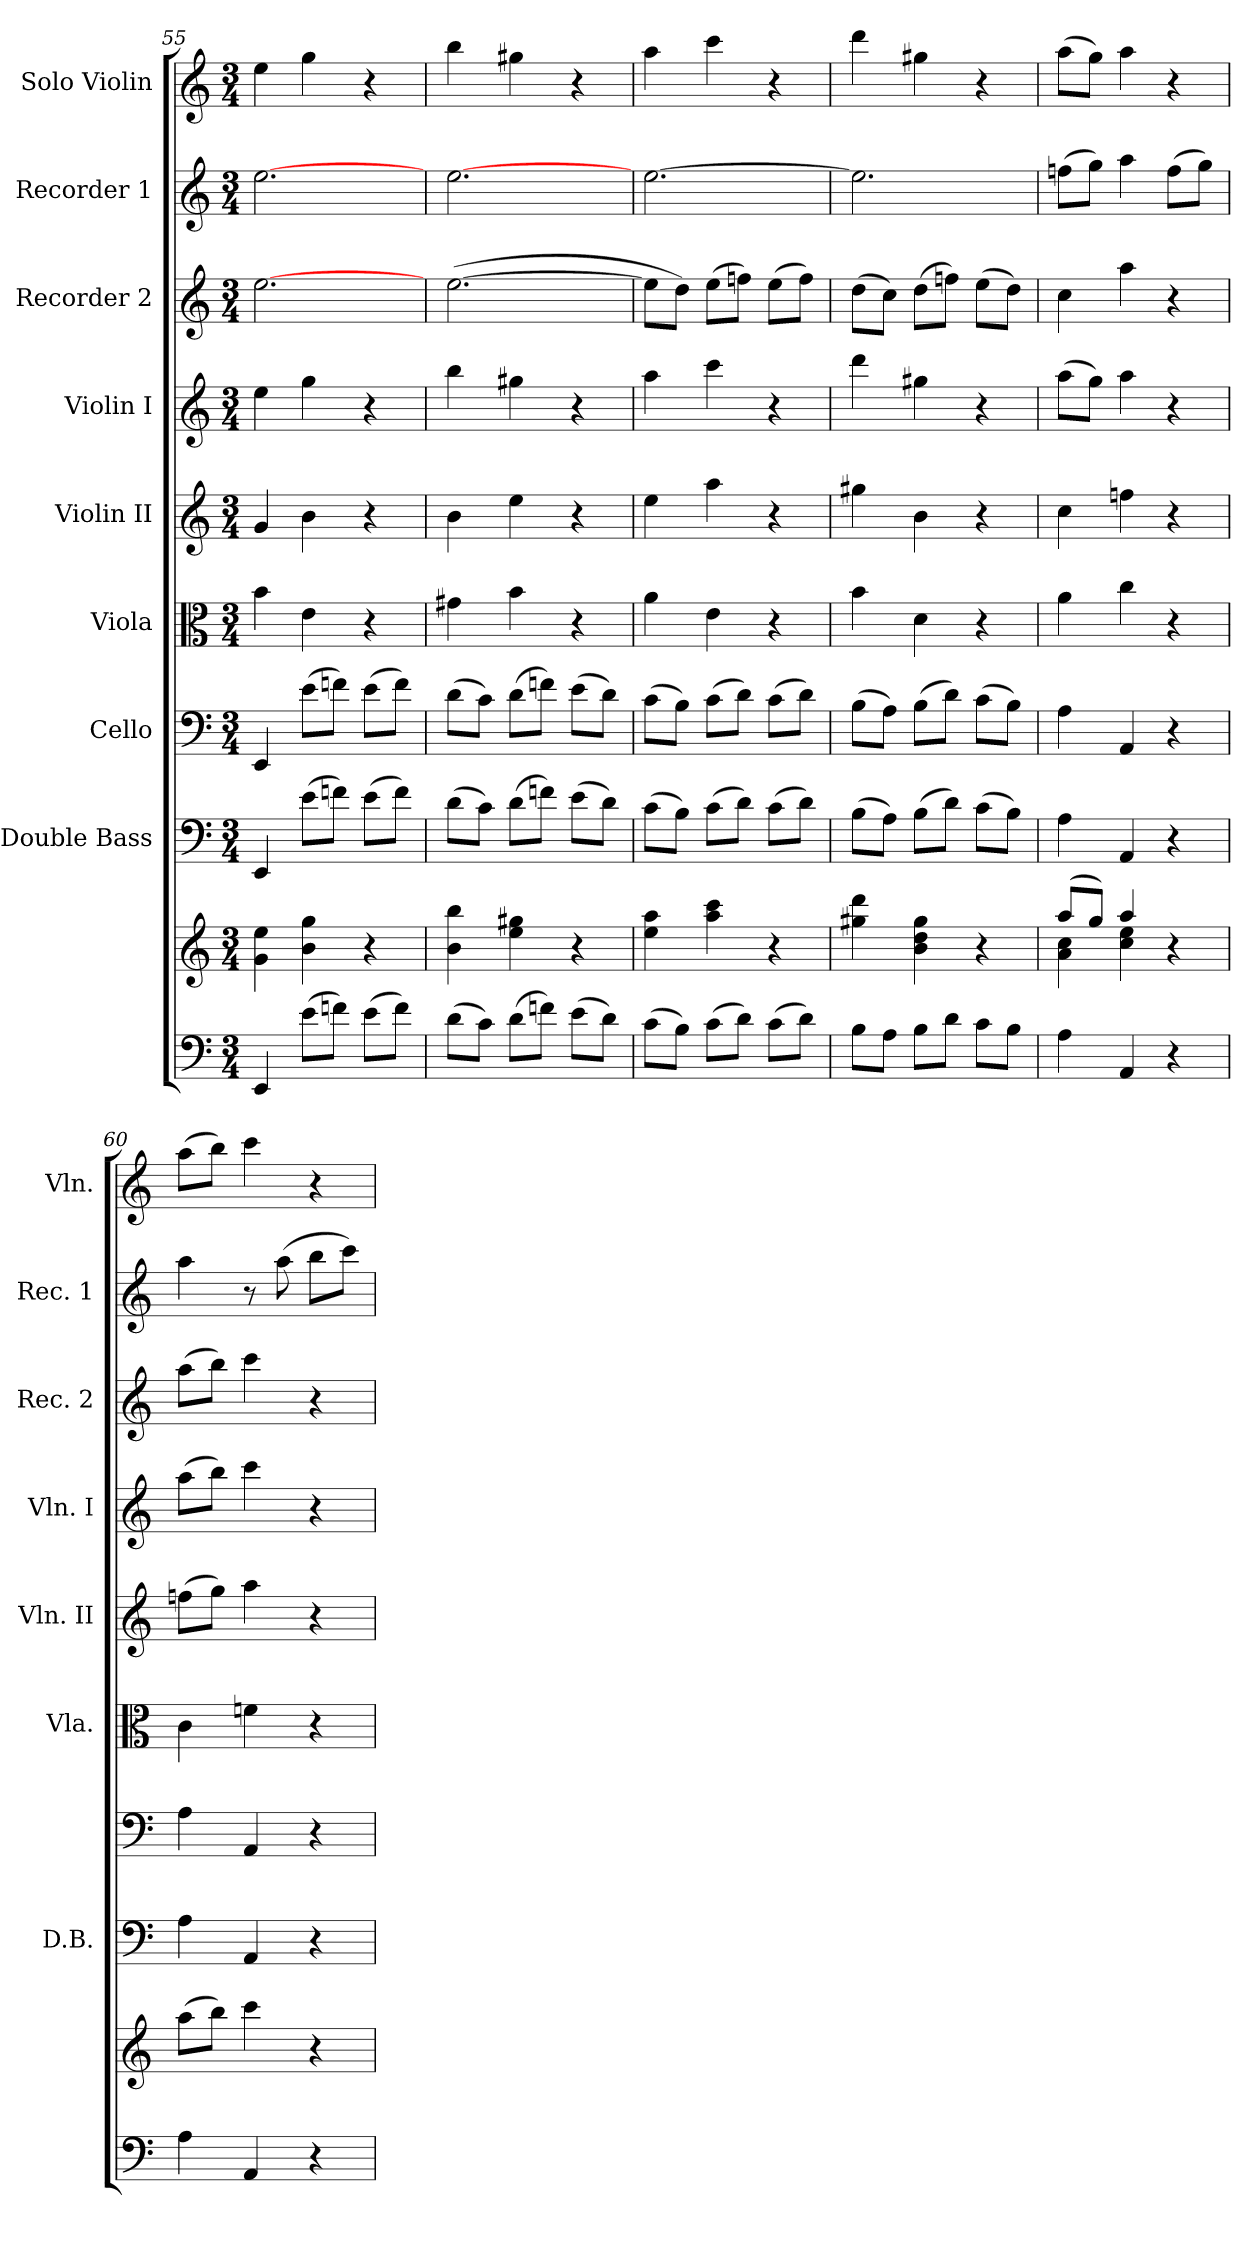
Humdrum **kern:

**kern	**kern	**kern	**kern	**kern	**kern	**kern	**kern	**kern	**kern
*part9	*part9	*part8	*part7	*part6	*part5	*part4	*part3	*part2	*part1
*staff10	*staff9	*staff8	*staff7	*staff6	*staff5	*staff4	*staff3	*staff2	*staff1
*	*	*I"Double Bass	*I"Cello	*I"Viola	*I"Violin II	*I"Violin I	*I"Recorder 2	*I"Recorder 1	*I"Solo Violin
*	*	*I'D.B.	*	*I'Vla.	*I'Vln. II	*I'Vln. I	*I'Rec. 2	*I'Rec. 1	*I'Vln.
*clefF4	*clefG2	*clefF4	*clefF4	*clefC3	*clefG2	*clefG2	*clefG2	*clefG2	*clefG2
*	*	*ITrd7c12	*	*	*	*	*	*	*
*M3/4	*M3/4	*M3/4	*M3/4	*M3/4	*M3/4	*M3/4	*M3/4	*M3/4	*M3/4
=55	=55	=55	=55	=55	=55	=55	=55	=55	=55
4EE/	4g\ 4ee\	4EEE/	4EE/	4b\	4g/	4ee\	[2.ee\	[2.ee\	4ee\
(>8e\L	4b\ 4gg\	(>8E\L	(>8e\L	4e\	4b\	4gg\	.	.	4gg\
8fn\J)	.	8Fn\J)	8fn\J)	.	.	.	.	.	.
(>8e\L	4r	(>8E\L	(>8e\L	4r	4r	4r	.	.	4r
8f\J)	.	8F\J)	8f\J)	.	.	.	.	.	.
=56	=56	=56	=56	=56	=56	=56	=56	=56	=56
(>8d\L	4b\ 4bb\	(>8D\L	(>8d\L	4g#\	4b\	4bb\	(>[2.ee\	[2.ee\	4bb\
8c\J)	.	8C\J)	8c\J)	.	.	.	.	.	.
(>8d\L	4ee\ 4gg#\	(>8D\L	(>8d\L	4b\	4ee\	4gg#\	.	.	4gg#\
8fn\J)	.	8Fn\J)	8fn\J)	.	.	.	.	.	.
(>8e\L	4r	(>8E\L	(>8e\L	4r	4r	4r	.	.	4r
8d\J)	.	8D\J)	8d\J)	.	.	.	.	.	.
=57	=57	=57	=57	=57	=57	=57	=57	=57	=57
(>8c\L	4ee\ 4aa\	(>8C\L	(>8c\L	4a\	4ee\	4aa\	8ee\L]	[2.ee\	4aa\
8B\J)	.	8BB\J)	8B\J)	.	.	.	8dd\J)	.	.
(>8c\L	4aa\ 4ccc\	(>8C\L	(>8c\L	4e\	4aa\	4ccc\	(>8ee\L	.	4ccc\
8d\J)	.	8D\J)	8d\J)	.	.	.	8ffn\J)	.	.
(>8c\L	4r	(>8C\L	(>8c\L	4r	4r	4r	(>8ee\L	.	4r
8d\J)	.	8D\J)	8d\J)	.	.	.	8ff\J)	.	.
=58	=58	=58	=58	=58	=58	=58	=58	=58	=58
8B\L	4gg#\ 4ddd\	(>8BB\L	(>8B\L	4b\	4gg#\	4ddd\	(>8dd\L	2.ee\]	4ddd\
8A\J	.	8AA\J)	8A\J)	.	.	.	8cc\J)	.	.
8B\L	4b\ 4dd\ 4gg#\	(>8BB\L	(>8B\L	4d\	4b\	4gg#\	(>8dd\L	.	4gg#\
8d\J	.	8D\J)	8d\J)	.	.	.	8ffn\J)	.	.
8c\L	4r	(>8C\L	(>8c\L	4r	4r	4r	(>8ee\L	.	4r
8B\J	.	8BB\J)	8B\J)	.	.	.	8dd\J)	.	.
=59	=59	=59	=59	=59	=59	=59	=59	=59	=59
*	*^	*	*	*	*	*	*	*	*
4A\	(>8aa/L	4a\ 4cc\	4AA\	4A\	4a\	4cc\	(>8aa\L	4cc\	(>8ffn\L	(>8aa\L
.	8gg/J)	.	.	.	.	.	8gg\J)	.	8gg\J)	8gg\J)
4AA/	4aa/	4cc\ 4ee\	4AAA/	4AA/	4cc\	4ffn\	4aa\	4aa\	4aa\	4aa\
4r	4r	4ryy	4r	4r	4r	4r	4r	4r	(>8ff\L	4r
.	.	.	.	.	.	.	.	.	8gg\J)	.
*	*v	*v	*	*	*	*	*	*	*	*
!!LO:PB:g=z
=60	=60	=60	=60	=60	=60	=60	=60	=60	=60
4A\	(>8aa\L	4AA\	4A\	4c\	(>8ffn\L	(>8aa\L	(>8aa\L	4aa\	(>8aa\L
.	8bb\J)	.	.	.	8gg\J)	8bb\J)	8bb\J)	.	8bb\J)
4AA/	4ccc\	4AAA/	4AA/	4fn\	4aa\	4ccc\	4ccc\	8r	4ccc\
.	.	.	.	.	.	.	.	(>8aa\	.
4r	4r	4r	4r	4r	4r	4r	4r	8bb\L	4r
.	.	.	.	.	.	.	.	8ccc\J)	.
=	=	=	=	=	=	=	=	=	=
*-	*-	*-	*-	*-	*-	*-	*-	*-	*-
